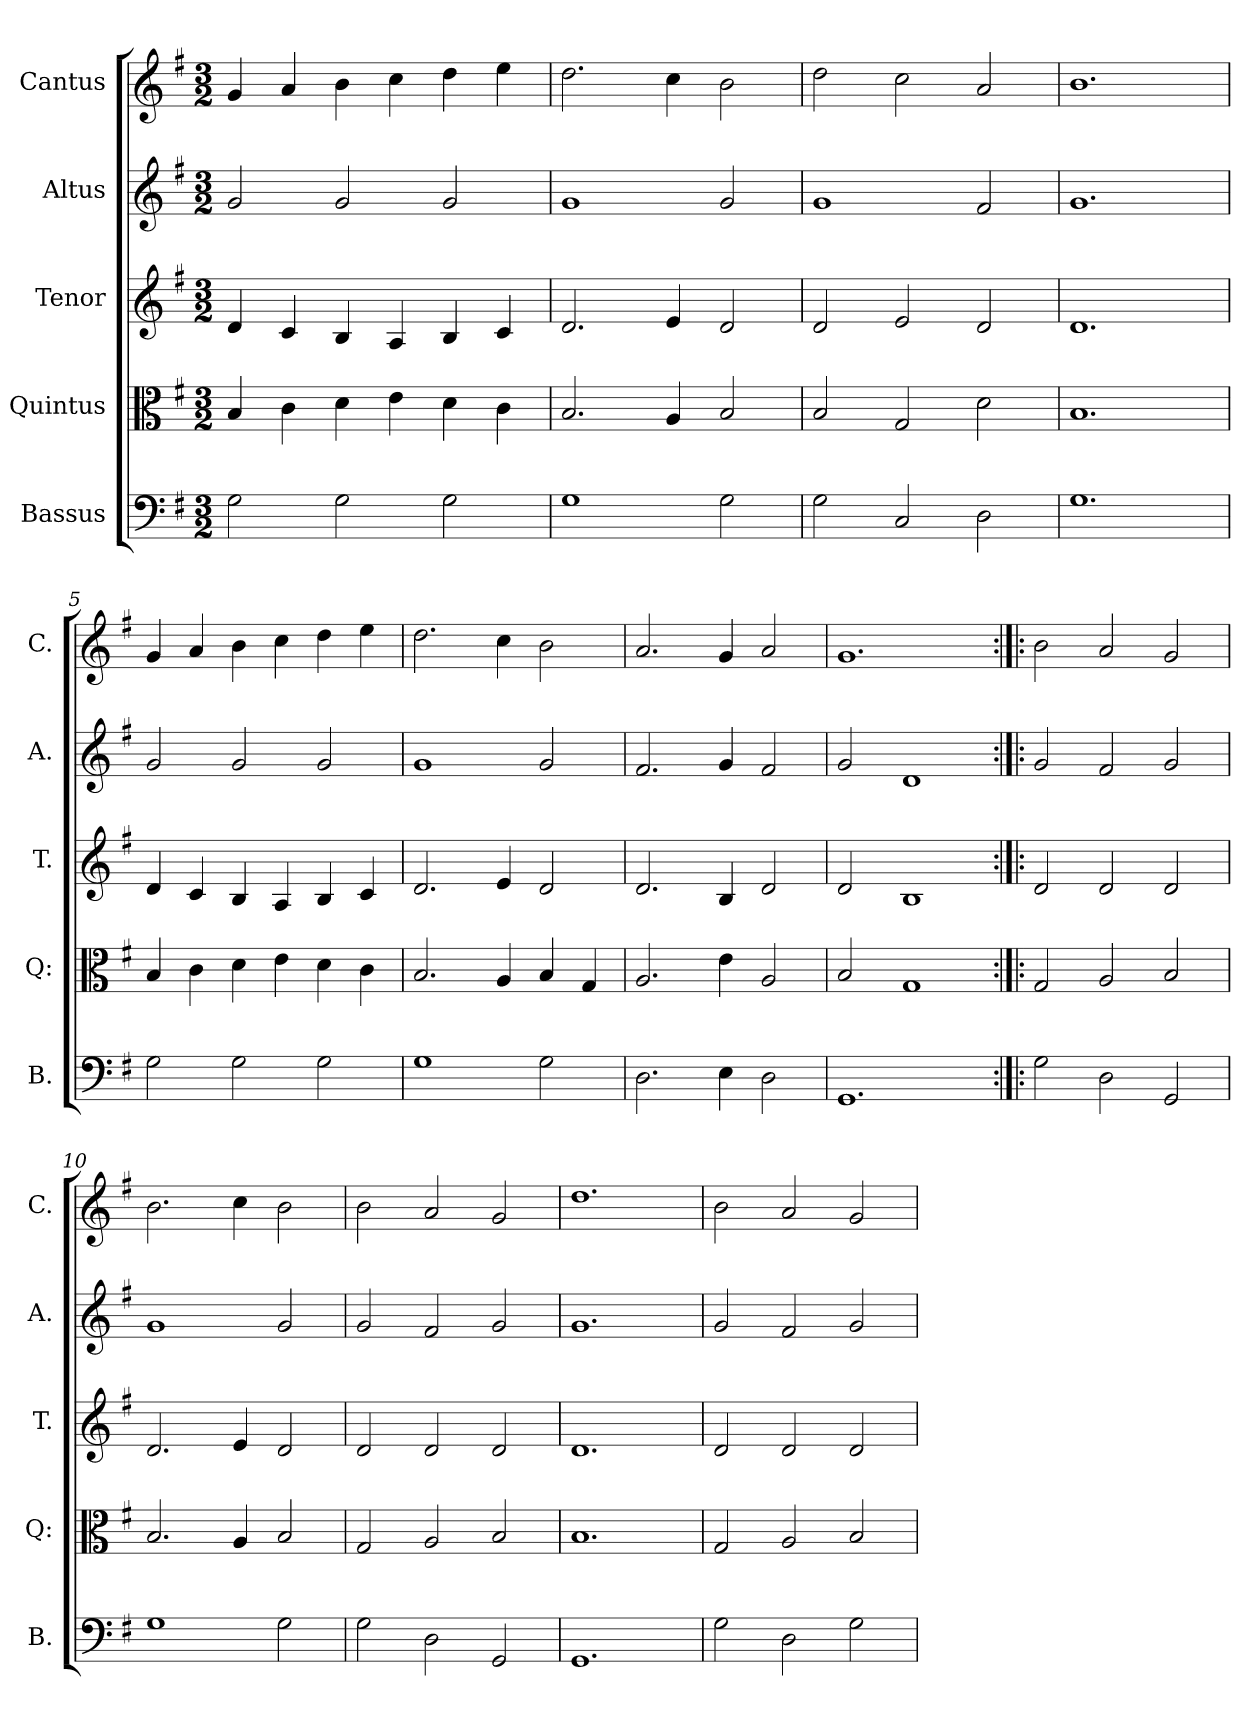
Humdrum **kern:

**kern	**kern	**kern	**kern	**kern
*part5	*part4	*part3	*part2	*part1
*staff5	*staff4	*staff3	*staff2	*staff1
*I"Bassus	*I"Quintus	*I"Tenor	*I"Altus	*I"Cantus
*I'B.	*I'Q:	*I'T.	*I'A.	*I'C.
*clefF4	*clefC3	*clefG2	*clefG2	*clefG2
*k[f#]	*k[f#]	*k[f#]	*k[f#]	*k[f#]
*G:	*G:	*G:	*G:	*G:
*M3/2	*M3/2	*M3/2	*M3/2	*M3/2
=1	=1	=1	=1	=1
2G\	4B/	4d/	2g/	4g/
.	4c\	4c/	.	4a/
2G\	4d\	4B/	2g/	4b\
.	4e\	4A/	.	4cc\
2G\	4d\	4B/	2g/	4dd\
.	4c\	4c/	.	4ee\
=2	=2	=2	=2	=2
1G\	2.B/	2.d/	1g/	2.dd\
.	4A/	4e/	.	4cc\
2G\	2B/	2d/	2g/	2b\
=3	=3	=3	=3	=3
2G\	2B/	2d/	1g/	2dd\
2C/	2G/	2e/	.	2cc\
2D\	2d\	2d/	2f#/	2a/
=4	=4	=4	=4	=4
1.G\	1.B/	1.d/	1.g/	1.b\
=5	=5	=5	=5	=5
2G\	4B/	4d/	2g/	4g/
.	4c\	4c/	.	4a/
2G\	4d\	4B/	2g/	4b\
.	4e\	4A/	.	4cc\
2G\	4d\	4B/	2g/	4dd\
.	4c\	4c/	.	4ee\
=6	=6	=6	=6	=6
1G\	2.B/	2.d/	1g/	2.dd\
.	4A/	4e/	.	4cc\
2G\	4B/	2d/	2g/	2b\
.	4G/	.	.	.
=7	=7	=7	=7	=7
2.D\	2.A/	2.d/	2.f#/	2.a/
4E\	4e\	4B/	4g/	4g/
2D\	2A/	2d/	2f#/	2a/
=8	=8	=8	=8	=8
1.GG/	2B/	2d/	2g/	1.g/
.	1G/	1B/	1d/	.
=9:|!|:	=9:|!|:	=9:|!|:	=9:|!|:	=9:|!|:
2G\	2G/	2d/	2g/	2b\
2D\	2A/	2d/	2f#/	2a/
2GG/	2B/	2d/	2g/	2g/
!!LO:LB:g=z
=10	=10	=10	=10	=10
1G\	2.B/	2.d/	1g/	2.b\
.	4A/	4e/	.	4cc\
2G\	2B/	2d/	2g/	2b\
=11	=11	=11	=11	=11
2G\	2G/	2d/	2g/	2b\
2D\	2A/	2d/	2f#/	2a/
2GG/	2B/	2d/	2g/	2g/
=12	=12	=12	=12	=12
1.GG/	1.B/	1.d/	1.g/	1.dd\
=13	=13	=13	=13	=13
2G\	2G/	2d/	2g/	2b\
2D\	2A/	2d/	2f#/	2a/
2G\	2B/	2d/	2g/	2g/
=	=	=	=	=
*-	*-	*-	*-	*-
